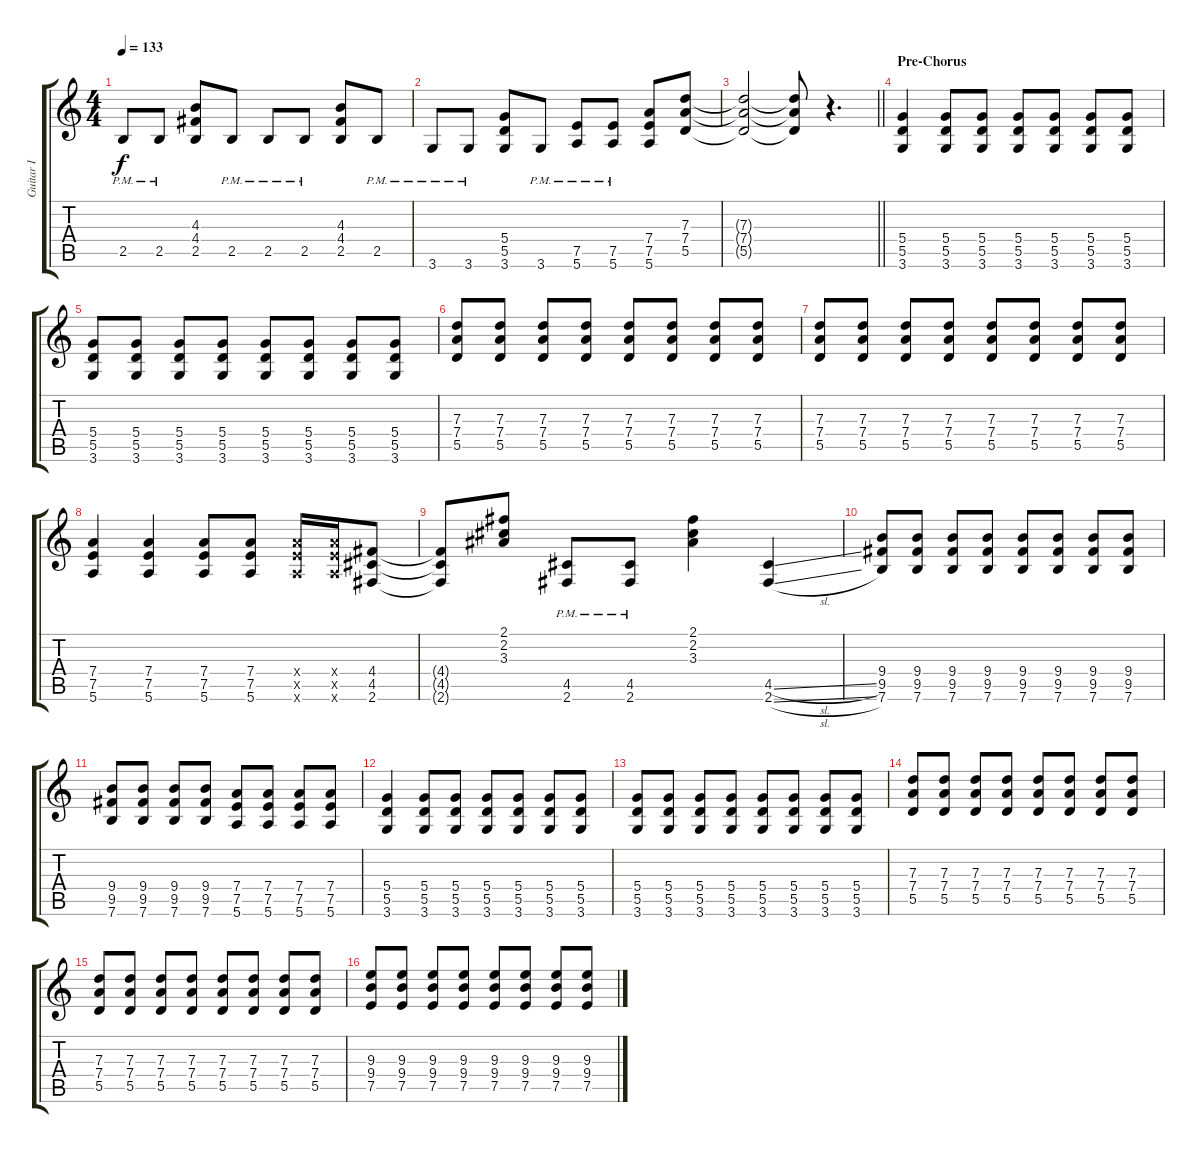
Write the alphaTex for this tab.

\track ("Guitar I" "Guitar I") {instrument overdrivenguitar}
\staff {score tabs}
\tuning (E4 B3 G3 D3 A2 E2) {hide}
\ts (4 4)
\tempo 133
\clef g2
\ks c
2.5{pm}.8{dy f} 2.5{pm}.8 (4.3 4.4 2.5).8 2.5{pm}.8 2.5{pm}.8 2.5{pm}.8 (4.3 4.4 2.5).8 2.5{pm}.8 |
3.6{pm}.8 3.6{pm}.8 (5.4 5.5 3.6).8 3.6{pm}.8 (7.5{pm} 5.6{pm}).8 (7.5{pm} 5.6{pm}).8 (7.4 7.5 5.6).8 (7.3 7.4 5.5).8 |
\barLineRight lightlight
(7.3{t} 7.4{t} 5.5{t}).2 (7.3{t} 7.4{t} 5.5{t}).8 r.4{d} |
\section ("" "Pre-Chorus")
(5.4 5.5 3.6).4 (5.4 5.5 3.6).8 (5.4 5.5 3.6).8 (5.4 5.5 3.6).8 (5.4 5.5 3.6).8 (5.4 5.5 3.6).8 (5.4 5.5 3.6).8 |
(5.4 5.5 3.6).8 (5.4 5.5 3.6).8 (5.4 5.5 3.6).8 (5.4 5.5 3.6).8 (5.4 5.5 3.6).8 (5.4 5.5 3.6).8 (5.4 5.5 3.6).8 (5.4 5.5 3.6).8 |
(7.3 7.4 5.5).8 (7.3 7.4 5.5).8 (7.3 7.4 5.5).8 (7.3 7.4 5.5).8 (7.3 7.4 5.5).8 (7.3 7.4 5.5).8 (7.3 7.4 5.5).8 (7.3 7.4 5.5).8 |
(7.3 7.4 5.5).8 (7.3 7.4 5.5).8 (7.3 7.4 5.5).8 (7.3 7.4 5.5).8 (7.3 7.4 5.5).8 (7.3 7.4 5.5).8 (7.3 7.4 5.5).8 (7.3 7.4 5.5).8 |
(7.4 7.5 5.6).4 (7.4 7.5 5.6).4 (7.4 7.5 5.6).8 (7.4 7.5 5.6).8 (7.4{x} 7.5{x} 5.6{x}).16 (7.4{x} 7.5{x} 5.6{x}).16 (4.4 4.5 2.6).8 |
(4.4{t} 4.5{t} 2.6{t}).8 (2.1 2.2 3.3).8 (4.5{pm} 2.6{pm}).8 (4.5{pm} 2.6{pm}).8 (2.1 2.2 3.3).4 (4.5{sl} 2.6{sl}).4 |
(9.4 9.5 7.6).8 (9.4 9.5 7.6).8 (9.4 9.5 7.6).8 (9.4 9.5 7.6).8 (9.4 9.5 7.6).8 (9.4 9.5 7.6).8 (9.4 9.5 7.6).8 (9.4 9.5 7.6).8 |
(9.4 9.5 7.6).8 (9.4 9.5 7.6).8 (9.4 9.5 7.6).8 (9.4 9.5 7.6).8 (7.4 7.5 5.6).8 (7.4 7.5 5.6).8 (7.4 7.5 5.6).8 (7.4 7.5 5.6).8 |
(5.4 5.5 3.6).4 (5.4 5.5 3.6).8 (5.4 5.5 3.6).8 (5.4 5.5 3.6).8 (5.4 5.5 3.6).8 (5.4 5.5 3.6).8 (5.4 5.5 3.6).8 |
(5.4 5.5 3.6).8 (5.4 5.5 3.6).8 (5.4 5.5 3.6).8 (5.4 5.5 3.6).8 (5.4 5.5 3.6).8 (5.4 5.5 3.6).8 (5.4 5.5 3.6).8 (5.4 5.5 3.6).8 |
(7.3 7.4 5.5).8 (7.3 7.4 5.5).8 (7.3 7.4 5.5).8 (7.3 7.4 5.5).8 (7.3 7.4 5.5).8 (7.3 7.4 5.5).8 (7.3 7.4 5.5).8 (7.3 7.4 5.5).8 |
(7.3 7.4 5.5).8 (7.3 7.4 5.5).8 (7.3 7.4 5.5).8 (7.3 7.4 5.5).8 (7.3 7.4 5.5).8 (7.3 7.4 5.5).8 (7.3 7.4 5.5).8 (7.3 7.4 5.5).8 |
(9.3 9.4 7.5).8 (9.3 9.4 7.5).8 (9.3 9.4 7.5).8 (9.3 9.4 7.5).8 (9.3 9.4 7.5).8 (9.3 9.4 7.5).8 (9.3 9.4 7.5).8 (9.3 9.4 7.5).8
